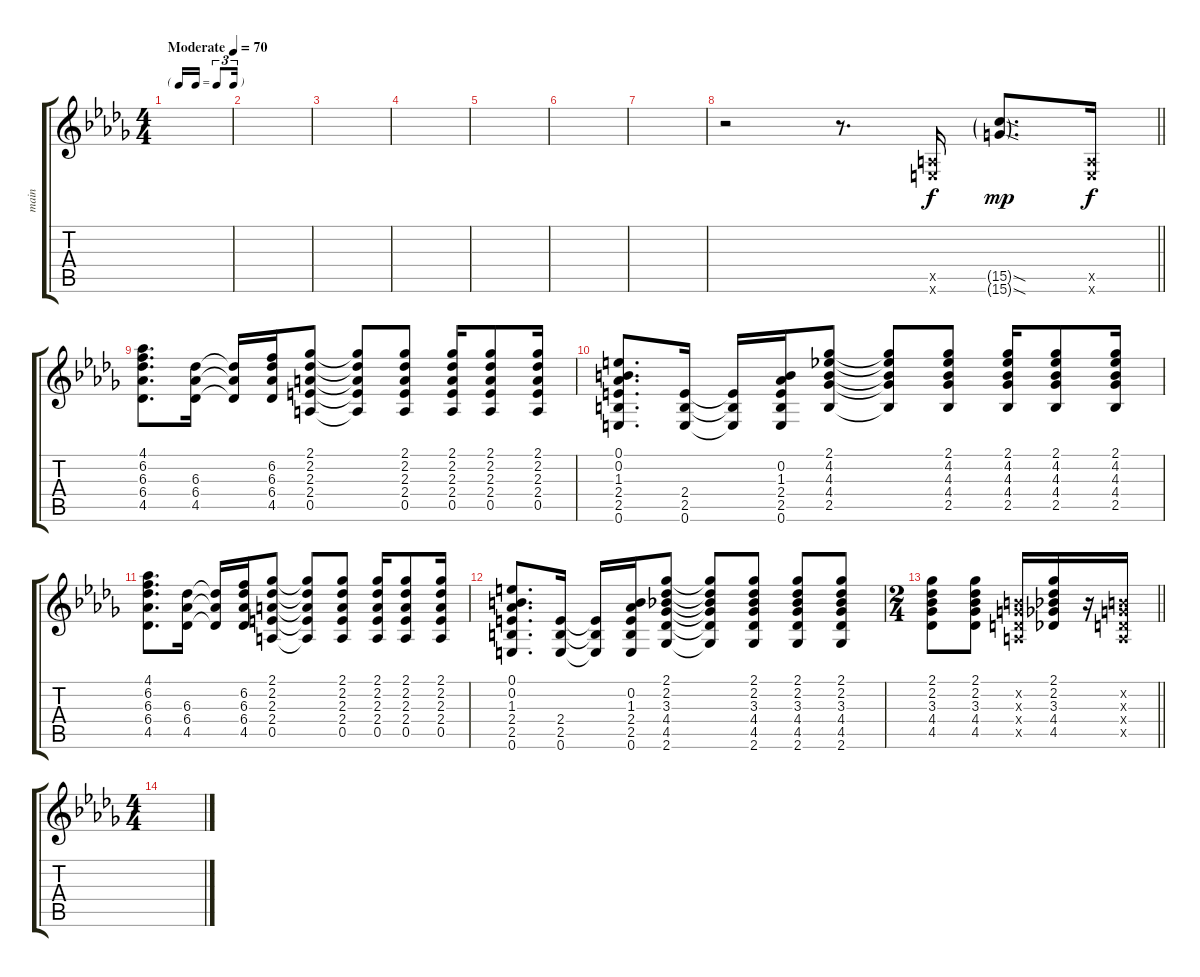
\track ("main" "main") {instrument overdrivenguitar}
\staff {score tabs}
\tuning (E4 B3 G3 D3 A2 E2) {hide}
\ts (4 4)
\tf triplet16th
\section ("" "")
\tempo (70 "Moderate")
\clef g2
\ks db
|
|
|
|
|
|
|
\barLineRight lightlight
r.2 r.8{d} (0.5{x} 0.6{x}).16 (15.5{sod g} 15.6{sod g}).8{d dy mp} (0.5{x} 0.6{x}).16{dy f} |
\section ("" "")
(4.1 6.2 6.3 6.4 4.5).8{d} (6.3 6.4 4.5).16 (6.3{t} 6.4{t} 4.5{t}).16 (6.2 6.3 6.4 4.5).16 (2.1 2.2 2.3 2.4 0.5).8 (2.1{t} 2.2{t} 2.3{t} 2.4{t} 0.5{t}).8 (2.1 2.2 2.3 2.4 0.5).8 (2.1 2.2 2.3 2.4 0.5).16 (2.1 2.2 2.3 2.4 0.5).8 (2.1 2.2 2.3 2.4 0.5).16 |
(0.1 0.2 1.3 2.4 2.5 0.6).8{d} (2.4 2.5 0.6).16 (2.4{t} 2.5{t} 0.6{t}).16 (0.2 1.3 2.4 2.5 0.6).16 (2.1 4.2 4.3 4.4 2.5).8 (2.1{t} 4.2{t} 4.3{t} 4.4{t} 2.5{t}).8 (2.1 4.2 4.3 4.4 2.5).8 (2.1 4.2 4.3 4.4 2.5).16 (2.1 4.2 4.3 4.4 2.5).8 (2.1 4.2 4.3 4.4 2.5).16 |
(4.1 6.2 6.3 6.4 4.5).8{d} (6.3 6.4 4.5).16 (6.3{t} 6.4{t} 4.5{t}).16 (6.2 6.3 6.4 4.5).16 (2.1 2.2 2.3 2.4 0.5).8 (2.1{t} 2.2{t} 2.3{t} 2.4{t} 0.5{t}).8 (2.1 2.2 2.3 2.4 0.5).8 (2.1 2.2 2.3 2.4 0.5).16 (2.1 2.2 2.3 2.4 0.5).8 (2.1 2.2 2.3 2.4 0.5).16 |
(0.1 0.2 1.3 2.4 2.5 0.6).8{d} (2.4 2.5 0.6).16 (2.4{t} 2.5{t} 0.6{t}).16 (0.2 1.3 2.4 2.5 0.6).16 (2.1 2.2 3.3 4.4 4.5 2.6).8 (2.1{t} 2.2{t} 3.3{t} 4.4{t} 4.5{t} 2.6{t}).8 (2.1 2.2 3.3 4.4 4.5 2.6).8 (2.1 2.2 3.3 4.4 4.5 2.6).8 (2.1 2.2 3.3 4.4 4.5 2.6).8 |
\ts (2 4)
\barLineRight lightlight
(2.1 2.2 3.3 4.4 4.5).8 (2.1 2.2 3.3 4.4 4.5).8 (0.2{x} 0.3{x} 0.4{x} 0.5{x}).16 (2.1 2.2 3.3 4.4 4.5).16 r.16 (0.2{x} 0.3{x} 0.4{x} 0.5{x}).16 |
\ts (4 4)
\section ("" "")
